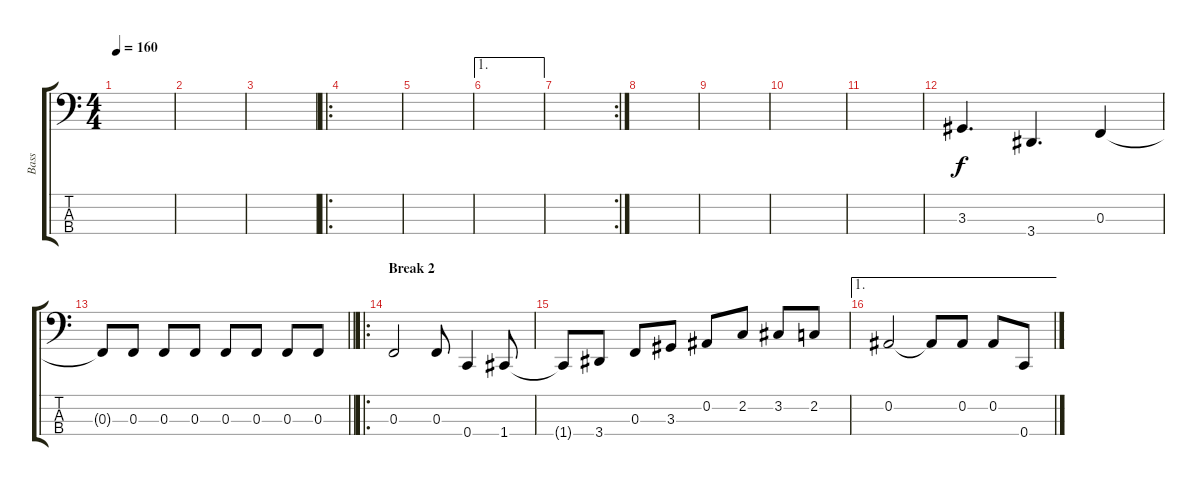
\track ("Bass" "Bass") {instrument electricbassfinger}
\staff {score tabs}
\tuning (Eb2 Bb1 F1 C1) {hide}
\ts (4 4)
\tempo 160
\clef f4
\ks c
|
|
|
\ro
|
|
\ae 1
|
\rc 2
|
|
|
|
|
3.3.4{d} 3.4.4{d} 0.3.4 |
\barLineRight lightlight
0.3{t}.8 0.3.8 0.3.8 0.3.8 0.3.8 0.3.8 0.3.8 0.3.8 |
\ro
\section ("" "Break 2")
0.3.2 0.3.8 0.4.4 1.4.8 |
1.4{t}.8 3.4.8 0.3.8 3.3.8 0.2.8 2.2.8 3.2.8 2.2.8 |
\ae 1
0.2.2 0.2{t}.8 0.2.8 0.2.8 0.4.8
